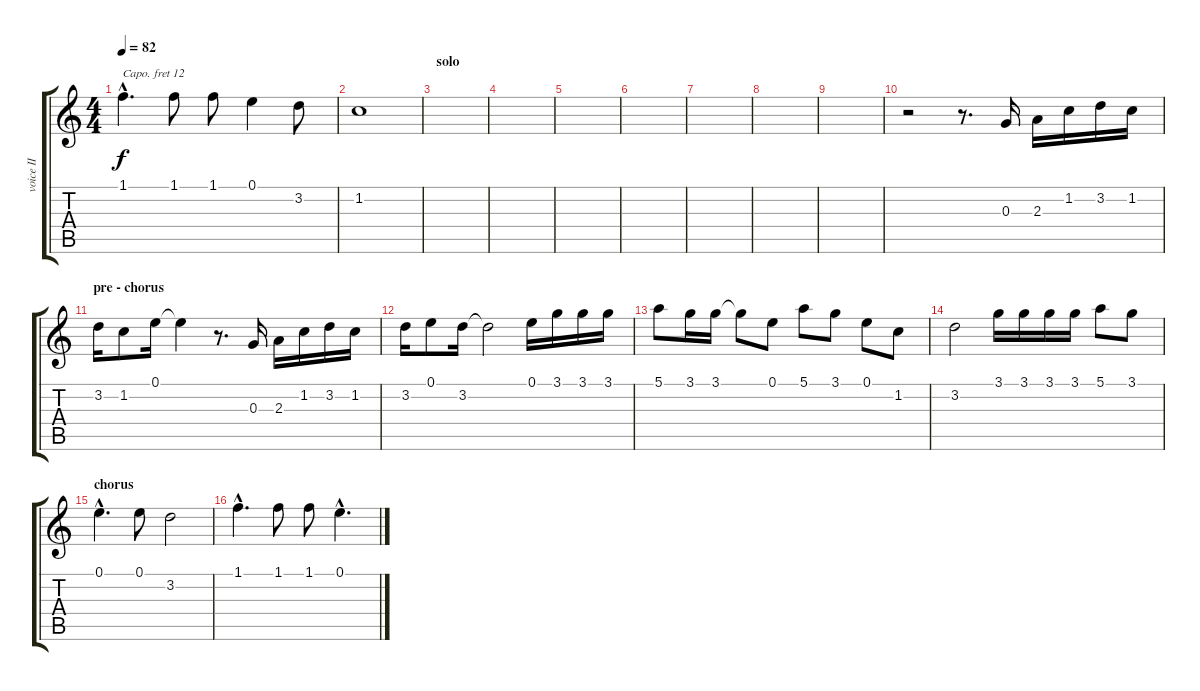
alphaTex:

\track ("voice II" "voice II") {instrument acousticgrandpiano}
\staff {score tabs}
\capo 12
\tuning (E4 B3 G3 D3 A2 E2) {hide}
\ts (4 4)
\tempo 82
\clef g2
\ks c
1.1{hac}.4{d dy f} 1.1.8 1.1.8 0.1.4 3.2.8 |
1.2.1 |
\section ("" "solo")
|
|
|
|
|
|
|
r.2 r.8{d} 0.3.16 2.3.16 1.2.16 3.2.16 1.2.16 |
\section ("" "pre - chorus")
3.2.16 1.2.8 0.1.16 0.1{t}.4 r.8{d} 0.3.16 2.3.16 1.2.16 3.2.16 1.2.16 |
3.2.16 0.1.8 3.2.16 3.2{t}.2 0.1.16 3.1.16 3.1.16 3.1.16 |
5.1.8 3.1.16 3.1.16 3.1{t}.8 0.1.8 5.1.8 3.1.8 0.1.8 1.2.8 |
3.2.2 3.1.16 3.1.16 3.1.16 3.1.16 5.1.8 3.1.8 |
\section ("" "chorus")
0.1{hac}.4{d} 0.1.8 3.2.2 |
1.1{hac}.4{d} 1.1.8 1.1.8 0.1{hac}.4{d}
